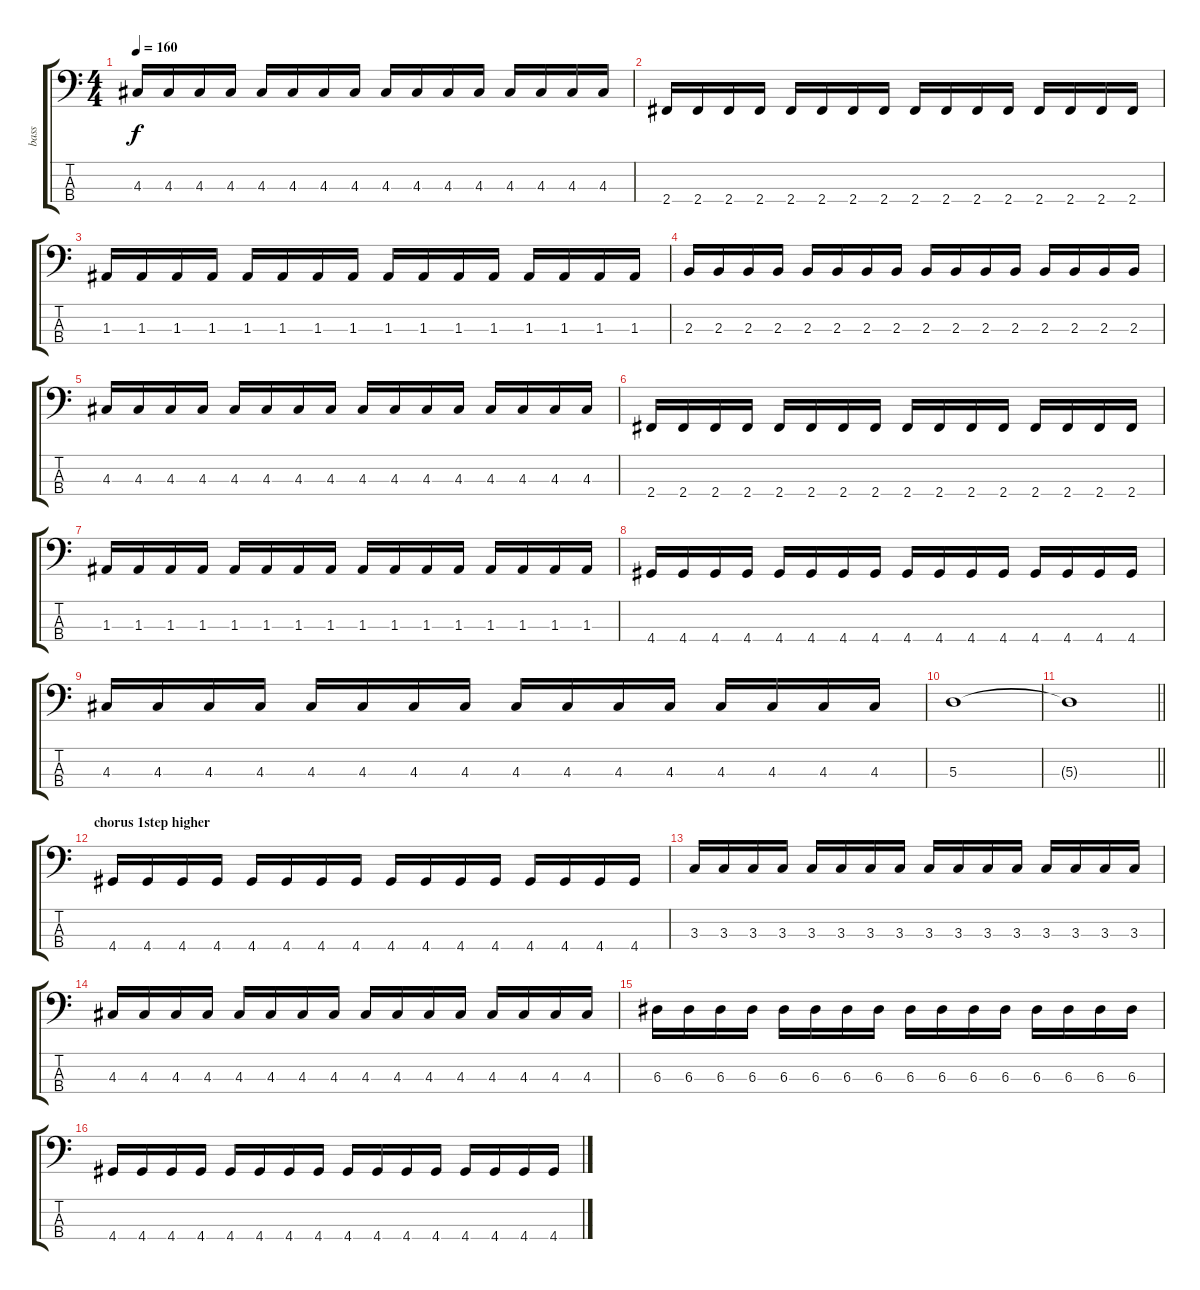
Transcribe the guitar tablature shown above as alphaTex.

\track ("bass" "bass") {instrument electricbassfinger}
\staff {score tabs}
\tuning (G2 D2 A1 E1) {hide}
\ts (4 4)
\tempo 160
\clef f4
\ks c
4.3.16{dy f} 4.3.16 4.3.16 4.3.16 4.3.16 4.3.16 4.3.16 4.3.16 4.3.16 4.3.16 4.3.16 4.3.16 4.3.16 4.3.16 4.3.16 4.3.16 |
2.4.16 2.4.16 2.4.16 2.4.16 2.4.16 2.4.16 2.4.16 2.4.16 2.4.16 2.4.16 2.4.16 2.4.16 2.4.16 2.4.16 2.4.16 2.4.16 |
1.3.16 1.3.16 1.3.16 1.3.16 1.3.16 1.3.16 1.3.16 1.3.16 1.3.16 1.3.16 1.3.16 1.3.16 1.3.16 1.3.16 1.3.16 1.3.16 |
2.3.16 2.3.16 2.3.16 2.3.16 2.3.16 2.3.16 2.3.16 2.3.16 2.3.16 2.3.16 2.3.16 2.3.16 2.3.16 2.3.16 2.3.16 2.3.16 |
4.3.16 4.3.16 4.3.16 4.3.16 4.3.16 4.3.16 4.3.16 4.3.16 4.3.16 4.3.16 4.3.16 4.3.16 4.3.16 4.3.16 4.3.16 4.3.16 |
2.4.16 2.4.16 2.4.16 2.4.16 2.4.16 2.4.16 2.4.16 2.4.16 2.4.16 2.4.16 2.4.16 2.4.16 2.4.16 2.4.16 2.4.16 2.4.16 |
1.3.16 1.3.16 1.3.16 1.3.16 1.3.16 1.3.16 1.3.16 1.3.16 1.3.16 1.3.16 1.3.16 1.3.16 1.3.16 1.3.16 1.3.16 1.3.16 |
4.4.16 4.4.16 4.4.16 4.4.16 4.4.16 4.4.16 4.4.16 4.4.16 4.4.16 4.4.16 4.4.16 4.4.16 4.4.16 4.4.16 4.4.16 4.4.16 |
4.3.16 4.3.16 4.3.16 4.3.16 4.3.16 4.3.16 4.3.16 4.3.16 4.3.16 4.3.16 4.3.16 4.3.16 4.3.16 4.3.16 4.3.16 4.3.16 |
5.3.1 |
\barLineRight lightlight
5.3{t}.1 |
\section ("" "chorus 1step higher")
4.4.16 4.4.16 4.4.16 4.4.16 4.4.16 4.4.16 4.4.16 4.4.16 4.4.16 4.4.16 4.4.16 4.4.16 4.4.16 4.4.16 4.4.16 4.4.16 |
3.3.16 3.3.16 3.3.16 3.3.16 3.3.16 3.3.16 3.3.16 3.3.16 3.3.16 3.3.16 3.3.16 3.3.16 3.3.16 3.3.16 3.3.16 3.3.16 |
4.3.16 4.3.16 4.3.16 4.3.16 4.3.16 4.3.16 4.3.16 4.3.16 4.3.16 4.3.16 4.3.16 4.3.16 4.3.16 4.3.16 4.3.16 4.3.16 |
6.3.16 6.3.16 6.3.16 6.3.16 6.3.16 6.3.16 6.3.16 6.3.16 6.3.16 6.3.16 6.3.16 6.3.16 6.3.16 6.3.16 6.3.16 6.3.16 |
4.4.16 4.4.16 4.4.16 4.4.16 4.4.16 4.4.16 4.4.16 4.4.16 4.4.16 4.4.16 4.4.16 4.4.16 4.4.16 4.4.16 4.4.16 4.4.16
